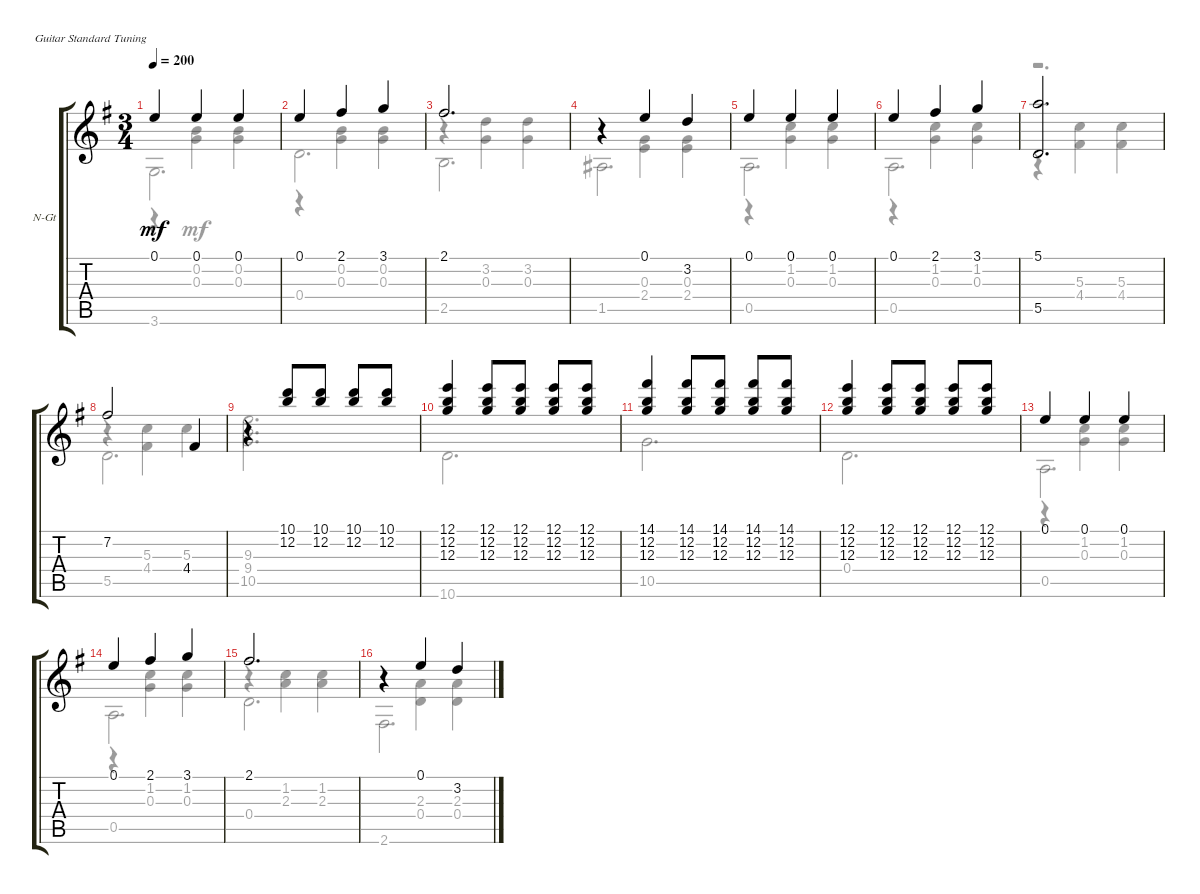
\defaultSystemsLayout 4
\bracketExtendMode groupsimilarinstruments
\firstSystemTrackNameOrientation horizontal
\otherSystemsTrackNameOrientation horizontal
\track ("Nylon Guitar" "N-Gt") {instrument acousticguitarnylon}
\staff {score tabs}
\tuning (E4 B3 G3 D3 A2 E2)
\voice
\ts (3 4)
\tempo 200
\clef g2
\scale
0.2
\ks eminor
0.1.4{dy mf} 0.1.4 0.1.4 |
\scale
0.2 0.1.4 2.1.4 3.1.4 |
\scale
0.196043 2.1.2{d} |
\scale
0.215827 r.4 0.1.4 3.2.4 |
\scale
0.196043 0.1.4 0.1.4 0.1.4 |
\scale
0.196043 0.1.4 2.1.4 3.1.4 |
\scale
0.196043 (5.1 5.5).2{d} |
\scale
0.162444 7.2.2 4.4.4 |
\scale
0.211624 r.4 (10.1 12.2).8 (10.1 12.2).8 (10.1 12.2).8 (12.2 10.1).8 |
\scale
0.208644 (12.3 12.2 12.1).4 (12.3 12.2 12.1).8 (12.3 12.2 12.1).8 (12.3 12.2 12.1).8 (12.3 12.2 12.1).8 |
\scale
0.208644 (12.3 12.2 14.1).4 (12.3 12.2 14.1).8 (12.3 12.2 14.1).8 (12.3 12.2 14.1).8 (12.3 12.2 14.1).8 |
\scale
0.208644 (12.3 12.2 12.1).4 (12.3 12.2 12.1).8 (12.3 12.2 12.1).8 (12.3 12.2 12.1).8 (12.3 12.2 12.1).8 |
\scale
0.2 0.1.4 0.1.4 0.1.4 |
\scale
0.2 0.1.4 2.1.4 3.1.4 |
\scale
0.2 2.1.2{d} |
\scale
0.2 r.4 0.1.4 3.2.4
\voice
\clef g2
\ottava regular
\simile none
\scale
0.2
\ks eminor
3.6.2{d dy mf} |
\scale
0.2 0.4.2{d} |
\scale
0.196043 2.5.2{d} |
\scale
0.215827 1.5.2{d} |
\scale
0.196043 0.5.2{d} |
\scale
0.196043 0.5.2{d} |
\scale
0.196043 r.2{d} |
\scale
0.162444 5.5.2{d} |
\scale
0.211624 (10.5 9.4).2{d} |
\scale
0.208644 10.6.2{d} |
\scale
0.208644 10.5.2{d} |
\scale
0.208644 0.4.2{d} |
\scale
0.2 0.5.2{d} |
\scale
0.2 0.5.2{d} |
\scale
0.2 0.4.2{d} |
\scale
0.2 2.6.2{d}
\voice
\clef g2
\ottava regular
\simile none
\scale
0.2
\ks eminor
r.4{dy mf} (0.3 0.2).4 (0.2 0.3).4 |
\scale
0.2 r.4 (0.3 0.2).4 (0.2 0.3).4 |
\scale
0.196043 r.4 (0.3 3.2).4 (3.2 0.3).4 |
\scale
0.215827 r.4 (2.4 0.3).4 (0.3 2.4).4 |
\scale
0.196043 r.4 (1.2 0.3).4 (1.2 0.3).4 |
\scale
0.196043 r.4 (0.3 1.2).4 (0.3 1.2).4 |
\scale
0.196043 r.4 (5.3 4.4).4 (4.4 5.3).4 |
\scale
0.162444 r.4 (5.3 4.4).4 5.3.4 |
\scale
0.211624 9.3.2{d} |
\scale
0.208644 |
\scale
0.208644 |
\scale
0.208644 |
\scale
0.2 r.4 (0.3 1.2).4 (0.3 1.2).4 |
\scale
0.2 r.4 (0.3 1.2).4 (0.3 1.2).4 |
\scale
0.2 r.4 (2.3 1.2).4 (1.2 2.3).4 |
\scale
0.2 r.4 (2.3 0.4).4 (2.3 0.4).4
